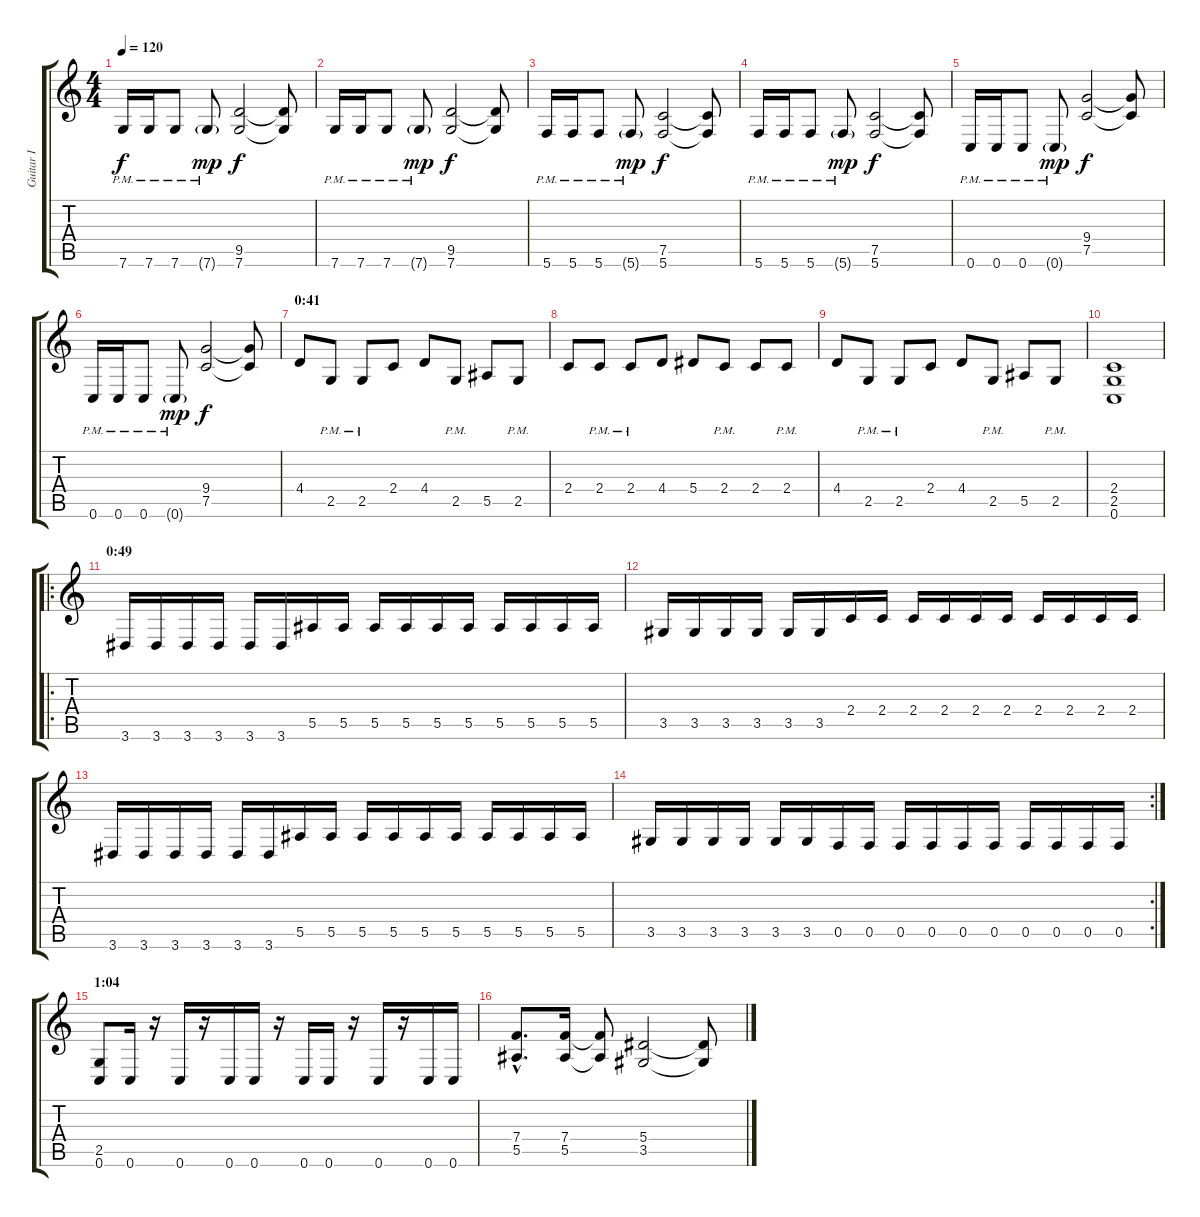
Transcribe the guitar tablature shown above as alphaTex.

\track ("Guitar I" "Guitar I") {instrument overdrivenguitar}
\staff {score tabs}
\tuning (C4 G3 Eb3 Bb2 F2 C2) {hide}
\ts (4 4)
\tempo 120
\clef g2
\ks c
7.6{pm}.16{dy f} 7.6{pm}.16 7.6{pm}.8 7.6{g pm}.8{dy mp} (9.5 7.6).2{dy f} (9.5{t} 7.6{t}).8 |
7.6{pm}.16 7.6{pm}.16 7.6{pm}.8 7.6{g pm}.8{dy mp} (9.5 7.6).2{dy f} (9.5{t} 7.6{t}).8 |
5.6{pm}.16 5.6{pm}.16 5.6{pm}.8 5.6{g pm}.8{dy mp} (7.5 5.6).2{dy f} (7.5{t} 5.6{t}).8 |
5.6{pm}.16 5.6{pm}.16 5.6{pm}.8 5.6{g pm}.8{dy mp} (7.5 5.6).2{dy f} (7.5{t} 5.6{t}).8 |
0.6{pm}.16 0.6{pm}.16 0.6{pm}.8 0.6{g pm}.8{dy mp} (9.4 7.5).2{dy f} (9.4{t} 7.5{t}).8 |
0.6{pm}.16 0.6{pm}.16 0.6{pm}.8 0.6{g pm}.8{dy mp} (9.4 7.5).2{dy f} (9.4{t} 7.5{t}).8 |
\section ("" "0:41")
4.4.8 2.5{pm}.8 2.5{pm}.8 2.4.8 4.4.8 2.5{pm}.8 5.5.8 2.5{pm}.8 |
2.4.8 2.4{pm}.8 2.4{pm}.8 4.4.8 5.4.8 2.4{pm}.8 2.4.8 2.4{pm}.8 |
4.4.8 2.5{pm}.8 2.5{pm}.8 2.4.8 4.4.8 2.5{pm}.8 5.5.8 2.5{pm}.8 |
(2.4 2.5 0.6).1 |
\ro
\section ("" "0:49")
3.6.16 3.6.16 3.6.16 3.6.16 3.6.16 3.6.16 5.5.16 5.5.16 5.5.16 5.5.16 5.5.16 5.5.16 5.5.16 5.5.16 5.5.16 5.5.16 |
3.5.16 3.5.16 3.5.16 3.5.16 3.5.16 3.5.16 2.4.16 2.4.16 2.4.16 2.4.16 2.4.16 2.4.16 2.4.16 2.4.16 2.4.16 2.4.16 |
3.6.16 3.6.16 3.6.16 3.6.16 3.6.16 3.6.16 5.5.16 5.5.16 5.5.16 5.5.16 5.5.16 5.5.16 5.5.16 5.5.16 5.5.16 5.5.16 |
\rc 2
3.5.16 3.5.16 3.5.16 3.5.16 3.5.16 3.5.16 0.5.16 0.5.16 0.5.16 0.5.16 0.5.16 0.5.16 0.5.16 0.5.16 0.5.16 0.5.16 |
\section ("" "1:04")
(2.5 0.6).8 0.6.16 r.16 0.6.16 r.16 0.6.16 0.6.16 r.16 0.6.16 0.6.16 r.16 0.6.16 r.16 0.6.16 0.6.16 |
(7.4{hac} 5.5{hac}).8{d} (7.4 5.5).16 (7.4{t} 5.5{t}).8 (5.4 3.5).2 (5.4{t} 3.5{t}).8
